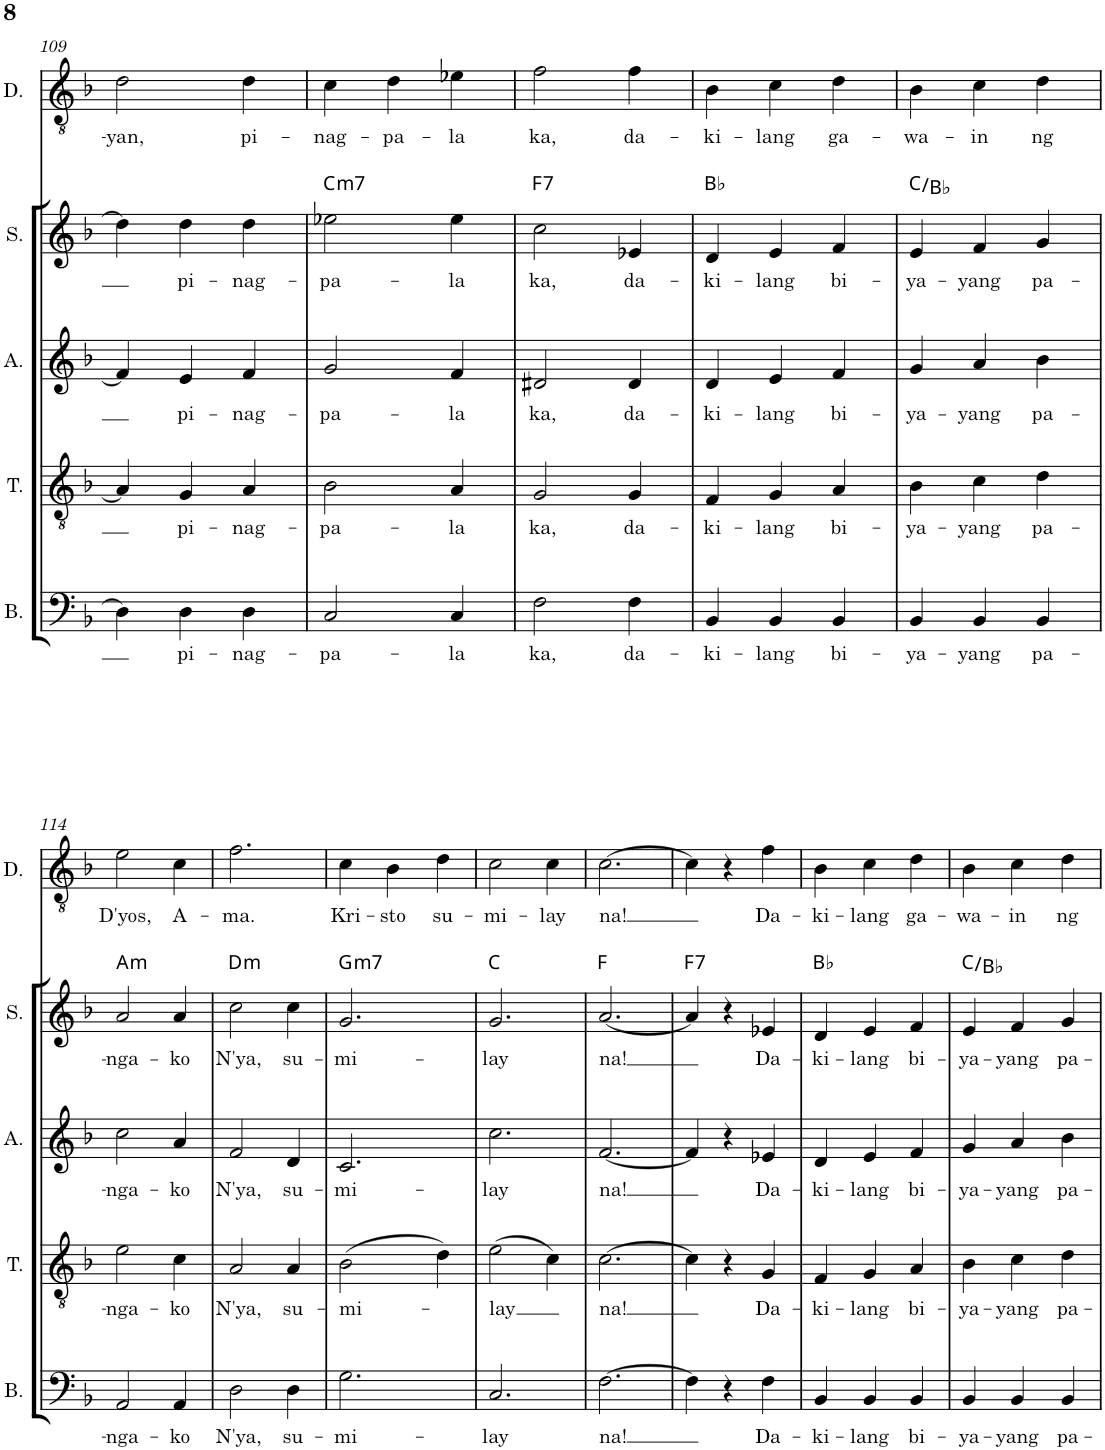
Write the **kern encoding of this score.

**kern	**text	**kern	**text	**kern	**text	**kern	**text	**harte	**kern	**text
*part5	*part5	*part4	*part4	*part3	*part3	*part2	*part2	*part2	*part1	*part1
*staff5	*staff5	*staff4	*staff4	*staff3	*staff3	*staff2	*staff2	*	*staff1	*staff1
*I"Bass	*	*I"Tenor	*	*I"Alto	*	*I"Soprano	*	*	*I"Descant	*
*I'B.	*	*I'T.	*	*I'A.	*	*I'S.	*	*	*I'D.	*
!!LO:PB:g=z
*clefF4	*	*clefGv2	*	*clefG2	*	*clefG2	*	*	*clefGv2	*
*k[b-]	*	*k[b-]	*	*k[b-]	*	*k[b-]	*	*	*k[b-]	*
*M3/4	*	*M3/4	*	*M3/4	*	*M3/4	*	*	*M3/4	*
=109	=109	=109	=109	=109	=109	=109	=109	=109	=109	=109
!	!	!	!	!	!	!	!	!	!	!LO:LY:b
4D\]	.	4A/]	.	4f/]	.	4dd\]	.	.	2d\	-yan,
!	!LO:LY:b	!	!LO:LY:b	!	!LO:LY:b	!	!LO:LY:b	!	!	!
4D\	pi-	4G/	pi-	4e/	pi-	4dd\	pi-	.	.	.
!	!LO:LY:b	!	!LO:LY:b	!	!LO:LY:b	!	!LO:LY:b	!	!	!LO:LY:b
4D\	-nag-	4A/	-nag-	4f/	-nag-	4dd\	-nag-	.	4d\	pi-
=110	=110	=110	=110	=110	=110	=110	=110	=110	=110	=110
!	!LO:LY:b	!	!LO:LY:b	!	!LO:LY:b	!	!LO:LY:b	!LO:H:kt=m7	!	!LO:LY:b
2C/	-pa-	2B-\	-pa-	2g/	-pa-	2ee-X\	-pa-	C:min7	4c\	-nag-
!	!	!	!	!	!	!	!	!	!	!LO:LY:b
.	.	.	.	.	.	.	.	.	4d\	-pa-
!	!LO:LY:b	!	!LO:LY:b	!	!LO:LY:b	!	!LO:LY:b	!	!	!LO:LY:b
4C/	-la	4A/	-la	4f/	-la	4ee-\	-la	.	4e-X\	-la
=111	=111	=111	=111	=111	=111	=111	=111	=111	=111	=111
!	!LO:LY:b	!	!LO:LY:b	!	!LO:LY:b	!	!LO:LY:b	!LO:H:kt=7	!	!LO:LY:b
2F\	ka,	2G/	ka,	2d#X/	ka,	2cc\	ka,	F:7	2f\	ka,
!	!LO:LY:b	!	!LO:LY:b	!	!LO:LY:b	!	!LO:LY:b	!	!	!LO:LY:b
4F\	da-	4G/	da-	4d#/	da-	4e-X/	da-	.	4f\	da-
=112	=112	=112	=112	=112	=112	=112	=112	=112	=112	=112
!	!LO:LY:b	!	!LO:LY:b	!	!LO:LY:b	!	!LO:LY:b	!	!	!LO:LY:b
4BB-/	-ki-	4F/	-ki-	4d/	-ki-	4d/	-ki-	Bb:maj	4B-\	-ki-
!	!LO:LY:b	!	!LO:LY:b	!	!LO:LY:b	!	!LO:LY:b	!	!	!LO:LY:b
4BB-/	-lang	4G/	-lang	4e/	-lang	4e/	-lang	.	4c\	-lang
!	!LO:LY:b	!	!LO:LY:b	!	!LO:LY:b	!	!LO:LY:b	!	!	!LO:LY:b
4BB-/	bi-	4A/	bi-	4f/	bi-	4f/	bi-	.	4d\	ga-
=113	=113	=113	=113	=113	=113	=113	=113	=113	=113	=113
!	!LO:LY:b	!	!LO:LY:b	!	!LO:LY:b	!	!LO:LY:b	!	!	!LO:LY:b
4BB-/	-ya-	4B-\	-ya-	4g/	-ya-	4e/	-ya-	C:maj/b7	4B-\	-wa-
!	!LO:LY:b	!	!LO:LY:b	!	!LO:LY:b	!	!LO:LY:b	!	!	!LO:LY:b
4BB-/	-yang	4c\	-yang	4a/	-yang	4f/	-yang	.	4c\	-in
!	!LO:LY:b	!	!LO:LY:b	!	!LO:LY:b	!	!LO:LY:b	!	!	!LO:LY:b
4BB-/	pa-	4d\	pa-	4b-\	pa-	4g/	pa-	.	4d\	ng
!!LO:LB:g=z
=114	=114	=114	=114	=114	=114	=114	=114	=114	=114	=114
!	!LO:LY:b	!	!LO:LY:b	!	!LO:LY:b	!	!LO:LY:b	!LO:H:kt=m	!	!LO:LY:b
2AA/	-nga-	2e\	-nga-	2cc\	-nga-	2a/	-nga-	A:min	2e\	D'yos,
!	!LO:LY:b	!	!LO:LY:b	!	!LO:LY:b	!	!LO:LY:b	!	!	!LO:LY:b
4AA/	-ko	4c\	-ko	4a/	-ko	4a/	-ko	.	4c\	A-
=115	=115	=115	=115	=115	=115	=115	=115	=115	=115	=115
!	!LO:LY:b	!	!LO:LY:b	!	!LO:LY:b	!	!LO:LY:b	!LO:H:kt=m	!	!LO:LY:b
2D\	N'ya,	2A/	N'ya,	2f/	N'ya,	2cc\	N'ya,	D:min	2.f\	-ma.
!	!LO:LY:b	!	!LO:LY:b	!	!LO:LY:b	!	!LO:LY:b	!	!	!
4D\	su-	4A/	su-	4d/	su-	4cc\	su-	.	.	.
=116	=116	=116	=116	=116	=116	=116	=116	=116	=116	=116
!	!LO:LY:b	!	!LO:LY:b	!	!LO:LY:b	!	!LO:LY:b	!LO:H:kt=m7	!	!LO:LY:b
2.G\	-mi-	(2B-\	-mi-	2.c/	-mi-	2.g/	-mi-	G:min7	4c\	Kri-
!	!	!	!	!	!	!	!	!	!	!LO:LY:b
.	.	.	.	.	.	.	.	.	4B-\	-sto
!	!	!	!	!	!	!	!	!	!	!LO:LY:b
.	.	4d\)	.	.	.	.	.	.	4d\	su-
=117	=117	=117	=117	=117	=117	=117	=117	=117	=117	=117
!	!LO:LY:b	!	!LO:LY:b	!	!LO:LY:b	!	!LO:LY:b	!	!	!LO:LY:b
2.C/	-lay	(2e\	-lay	2.cc\	-lay	2.g/	-lay	C:maj	2c\	-mi-
!	!	!	!	!	!	!	!	!	!	!LO:LY:b
.	.	4c\)	.	.	.	.	.	.	4c\	-lay
=118	=118	=118	=118	=118	=118	=118	=118	=118	=118	=118
!	!LO:LY:b	!	!LO:LY:b	!	!LO:LY:b	!	!LO:LY:b	!	!	!LO:LY:b
[2.F\	na!	[2.c\	na!	[2.f/	na!	[2.a/	na!	F:maj	[2.c\	na!
=119	=119	=119	=119	=119	=119	=119	=119	=119	=119	=119
!	!	!	!	!	!	!	!	!LO:H:kt=7	!	!
4F\]	.	4c\]	.	4f/]	.	4a/]	.	F:7	4c\]	.
4r	.	4r	.	4r	.	4r	.	.	4r	.
!	!LO:LY:b	!	!LO:LY:b	!	!LO:LY:b	!	!LO:LY:b	!	!	!LO:LY:b
4F\	Da-	4G/	Da-	4e-X/	Da-	4e-X/	Da-	.	4f\	Da-
=120	=120	=120	=120	=120	=120	=120	=120	=120	=120	=120
!	!LO:LY:b	!	!LO:LY:b	!	!LO:LY:b	!	!LO:LY:b	!	!	!LO:LY:b
4BB-/	-ki-	4F/	-ki-	4d/	-ki-	4d/	-ki-	Bb:maj	4B-\	-ki-
!	!LO:LY:b	!	!LO:LY:b	!	!LO:LY:b	!	!LO:LY:b	!	!	!LO:LY:b
4BB-/	-lang	4G/	-lang	4e/	-lang	4e/	-lang	.	4c\	-lang
!	!LO:LY:b	!	!LO:LY:b	!	!LO:LY:b	!	!LO:LY:b	!	!	!LO:LY:b
4BB-/	bi-	4A/	bi-	4f/	bi-	4f/	bi-	.	4d\	ga-
=121	=121	=121	=121	=121	=121	=121	=121	=121	=121	=121
!	!LO:LY:b	!	!LO:LY:b	!	!LO:LY:b	!	!LO:LY:b	!	!	!LO:LY:b
4BB-/	-ya-	4B-\	-ya-	4g/	-ya-	4e/	-ya-	C:maj/b7	4B-\	-wa-
!	!LO:LY:b	!	!LO:LY:b	!	!LO:LY:b	!	!LO:LY:b	!	!	!LO:LY:b
4BB-/	-yang	4c\	-yang	4a/	-yang	4f/	-yang	.	4c\	-in
!	!LO:LY:b	!	!LO:LY:b	!	!LO:LY:b	!	!LO:LY:b	!	!	!LO:LY:b
4BB-/	pa-	4d\	pa-	4b-\	pa-	4g/	pa-	.	4d\	ng
=	=	=	=	=	=	=	=	=	=	=
*-	*-	*-	*-	*-	*-	*-	*-	*-	*-	*-
